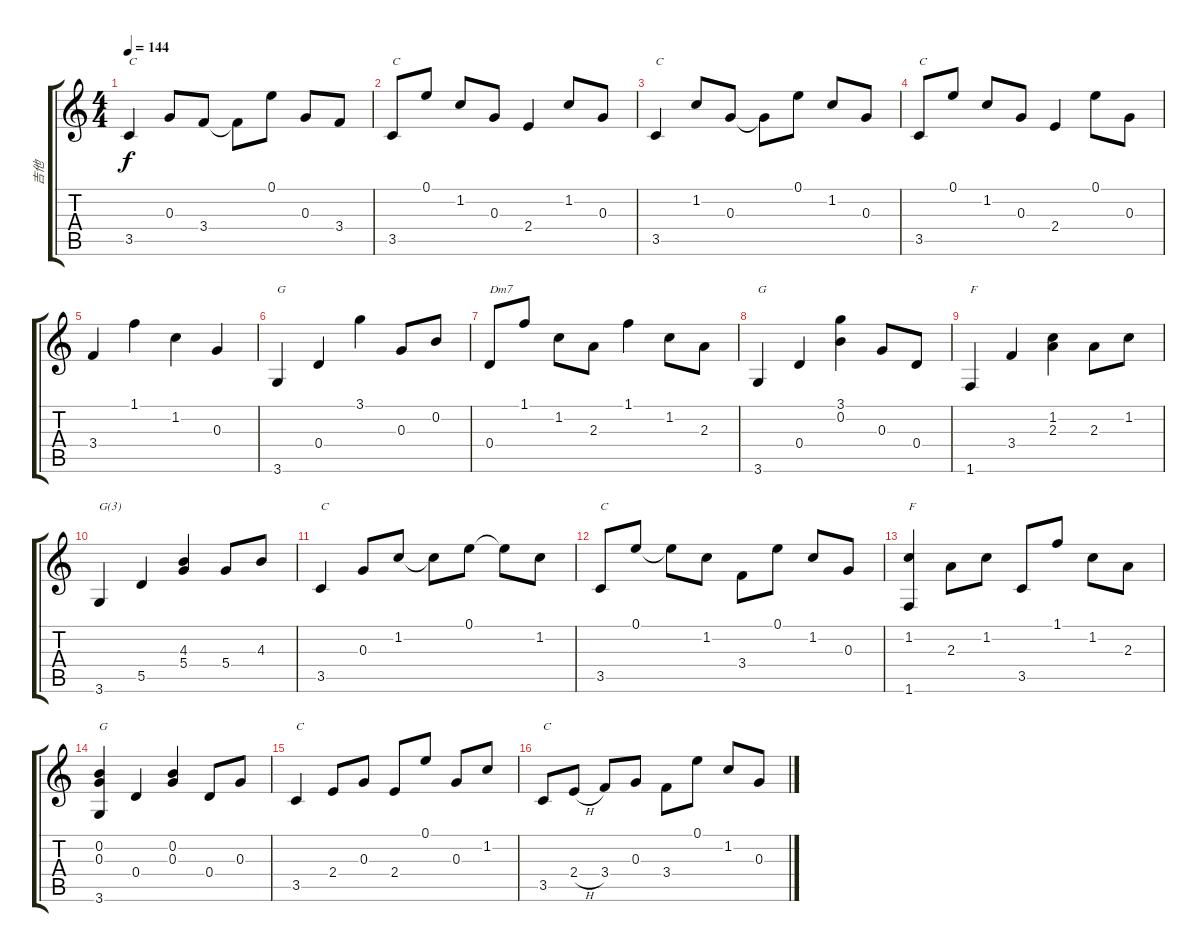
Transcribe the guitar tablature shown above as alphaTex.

\track ("吉他" "吉他") {instrument acousticguitarsteel}
\staff {score tabs}
\tuning (E4 B3 G3 D3 A2 E2) {hide}
\ts (4 4)
\tempo 144
\clef g2
\ks c
3.5.4{txt "C" dy f} 0.3.8 3.4.8 3.4{t}.8 0.1.8 0.3.8 3.4.8 |
3.5.8{txt "C"} 0.1.8 1.2.8 0.3.8 2.4.4 1.2.8 0.3.8 |
3.5.4{txt "C"} 1.2.8 0.3.8 0.3{t}.8 0.1.8 1.2.8 0.3.8 |
3.5.8{txt "C"} 0.1.8 1.2.8 0.3.8 2.4.4 0.1.8 0.3.8 |
3.4.4 1.1.4 1.2.4 0.3.4 |
3.6.4{txt "G"} 0.4.4 3.1.4 0.3.8 0.2.8 |
0.4.8{txt "Dm7"} 1.1.8 1.2.8 2.3.8 1.1.4 1.2.8 2.3.8 |
3.6.4{txt "G"} 0.4.4 (3.1 0.2).4 0.3.8 0.4.8 |
1.6.4{txt "F"} 3.4.4 (1.2 2.3).4 2.3.8 1.2.8 |
3.6.4{txt "G(3)"} 5.5.4 (4.3 5.4).4 5.4.8 4.3.8 |
3.5.4{txt "C"} 0.3.8 1.2.8 1.2{t}.8 0.1.8 0.1{t}.8 1.2.8 |
3.5.8{txt "C"} 0.1.8 0.1{t}.8 1.2.8 3.4.8 0.1.8 1.2.8 0.3.8 |
(1.2 1.6).4{txt "F"} 2.3.8 1.2.8 3.5.8 1.1.8 1.2.8 2.3.8 |
(0.2 0.3 3.6).4{txt "G"} 0.4.4 (0.2 0.3).4 0.4.8 0.3.8 |
3.5.4{txt "C"} 2.4.8 0.3.8 2.4.8 0.1.8 0.3.8 1.2.8 |
3.5.8{txt "C"} 2.4{h}.8 3.4.8 0.3.8 3.4.8 0.1.8 1.2.8 0.3.8
